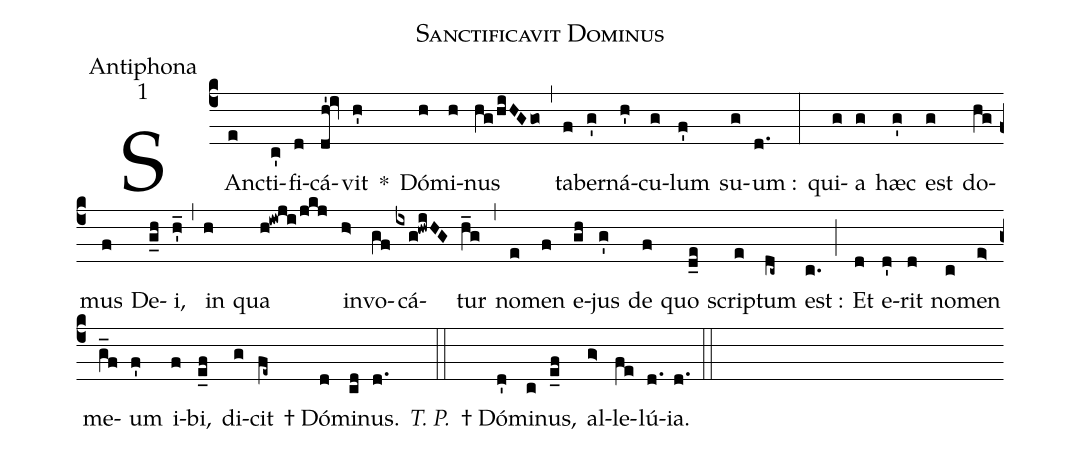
name:Sanctificavit Dominus;
office-part:Antiphona;
mode:1;
%%
(c4) SAn(e)cti(c')fi(d)cá(dh'!iv)vit(h') *() Dó(h)mi(h)nus(hg/hiHGgo) (,) ta(f)ber(g')ná(h')cu(g)lum(f') su(g)um :(d.) (:) qui(g)a(g) hæc(g') est(g) do(hg)mus(f) De(g_h)i,(h'_) (,) in(h) qua(h!iwji/jkj) in(h>)vo(gf)cá(ixg!hwiHG)tur(h_g) (,) no(e)men(f) e(gh)jus(g') de(f) quo(d_e) scri(e)ptum(dc~) est :(c.) (;) Et(d) e(d')rit(d) no(c)men(e>) me(g_f)um(f') i(f)bi,(e_f) di(g)cit(fe~) † Dó(d)mi(cd)nus.(d.) <i>T. P.</i>(::) † Dó(d')mi(c)nus,(e_f) al(g>)le(fe)lú(d.)ia.(d.) (::)
